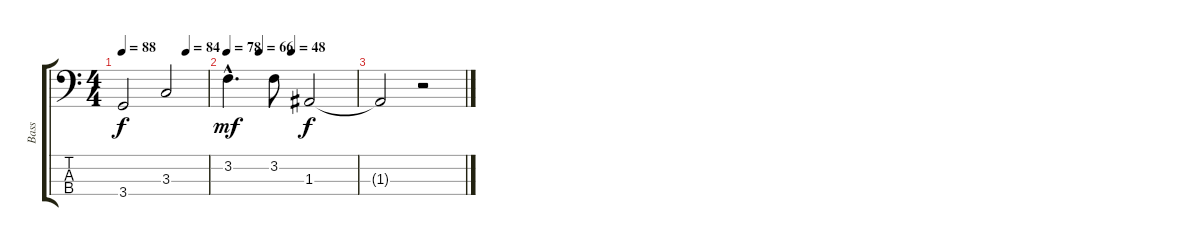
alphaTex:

\track ("Bass" "Bass") {instrument acousticbass}
\staff {score tabs}
\tuning (G2 D2 A1 E1) {hide}
\ts (4 4)
\tempo 88
\tempo (84 0.75)
\clef f4
\ks c
3.4.2{dy f} 3.3.2 |
\tempo 78
\tempo (66 0.25)
\tempo (48 0.5)
3.2{hac}.4{d dy mf} 3.2.8 1.3.2{dy f} |
1.3{t}.2 r.2
